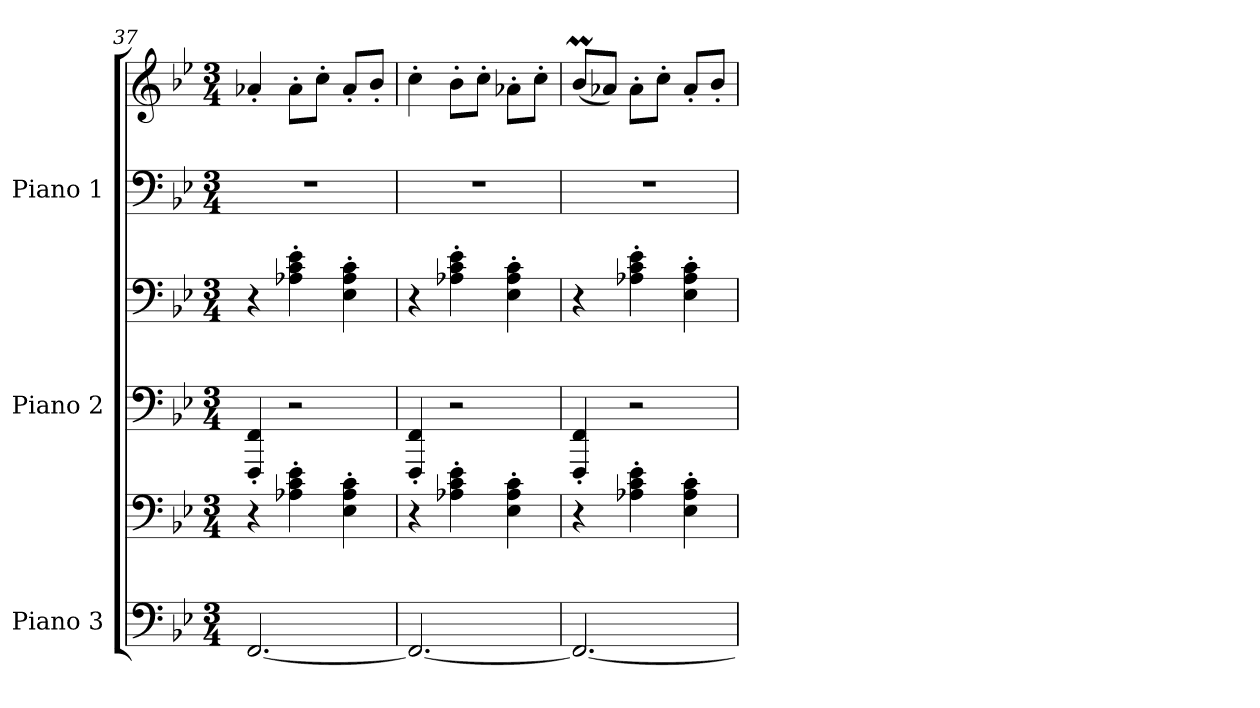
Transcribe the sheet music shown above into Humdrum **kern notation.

**kern	**kern	**kern	**kern	**kern	**kern
*part3	*part3	*part2	*part2	*part1	*part1
*staff6	*staff5	*staff4	*staff3	*staff2	*staff1
*I"Piano 3	*	*I"Piano 2	*	*I"Piano 1	*
*I'Pno. 3	*	*I'Pno. 2	*	*I'Pno. 1	*
!!LO:LB:g=z
*clefF4	*clefF4	*clefF4	*clefF4	*clefF4	*clefG2
*k[b-e-]	*k[b-e-]	*k[b-e-]	*k[b-e-]	*k[b-e-]	*k[b-e-]
*M3/4	*M3/4	*M3/4	*M3/4	*M3/4	*M3/4
=37	=37	=37	=37	=37	=37
[2.FF/	4r	4FFF/' 4FF/'	4r	2.r	4a-X'/
.	4A-X\' 4c\' 4e-\'	2r	4A-X\' 4c\' 4e-\'	.	8a-'\L
.	.	.	.	.	8cc'\J
.	4E-\' 4A-\' 4c\'	.	4E-\' 4A-\' 4c\'	.	8a-'/L
.	.	.	.	.	8b-'/J
=38	=38	=38	=38	=38	=38
2.FF/_	4r	4FFF/' 4FF/'	4r	2.r	4cc'\
.	4A-X\' 4c\' 4e-\'	2r	4A-X\' 4c\' 4e-\'	.	8b-'\L
.	.	.	.	.	8cc'\J
.	4E-\' 4A-\' 4c\'	.	4E-\' 4A-\' 4c\'	.	8a-X'\L
.	.	.	.	.	8cc'\J
=39	=39	=39	=39	=39	=39
2.FF/_	4r	4FFF/' 4FF/'	4r	2.r	(<8b-M/L
.	.	.	.	.	8a-X/J)
.	4A-X\' 4c\' 4e-\'	2r	4A-X\' 4c\' 4e-\'	.	8a-'\L
.	.	.	.	.	8cc'\J
.	4E-\' 4A-\' 4c\'	.	4E-\' 4A-\' 4c\'	.	8a-'/L
.	.	.	.	.	8b-'/J
=	=	=	=	=	=
*-	*-	*-	*-	*-	*-
